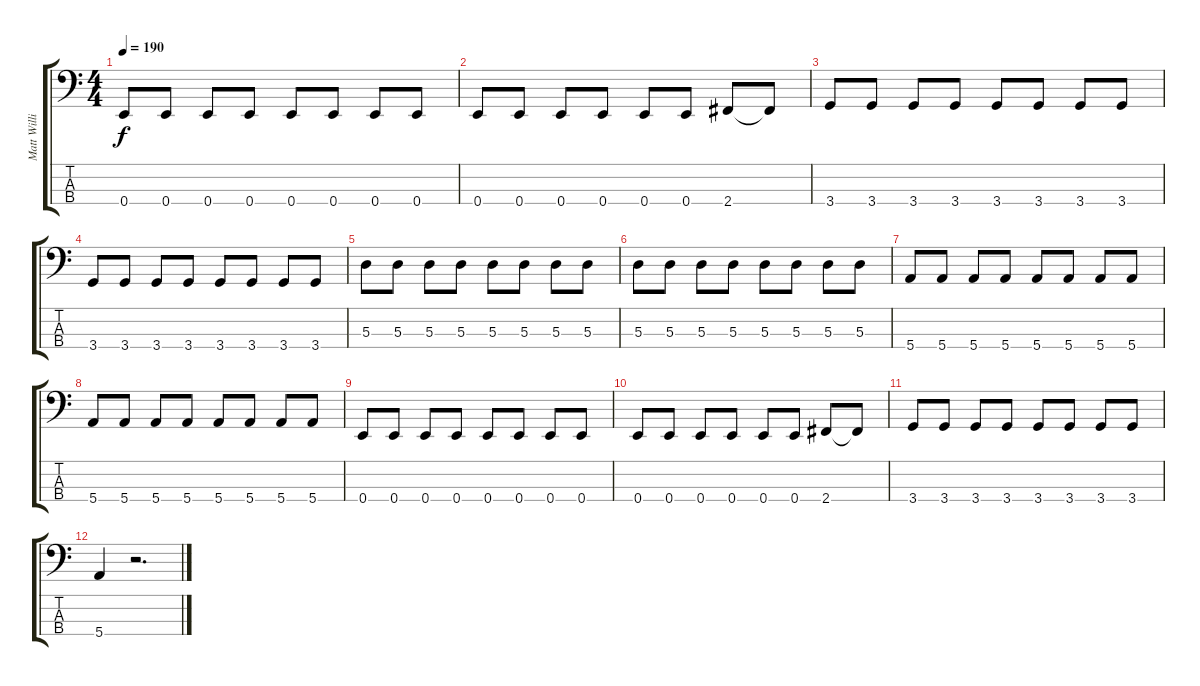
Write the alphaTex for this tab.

\track ("Matt Willis" "Matt Willi") {instrument electricbasspick}
\staff {score tabs}
\tuning (G2 D2 A1 E1) {hide}
\ts (4 4)
\tempo 190
\clef f4
\ks c
0.4.8{dy f} 0.4.8 0.4.8 0.4.8 0.4.8 0.4.8 0.4.8 0.4.8 |
0.4.8 0.4.8 0.4.8 0.4.8 0.4.8 0.4.8 2.4.8 2.4{t}.8 |
3.4.8 3.4.8 3.4.8 3.4.8 3.4.8 3.4.8 3.4.8 3.4.8 |
3.4.8 3.4.8 3.4.8 3.4.8 3.4.8 3.4.8 3.4.8 3.4.8 |
5.3.8 5.3.8 5.3.8 5.3.8 5.3.8 5.3.8 5.3.8 5.3.8 |
5.3.8 5.3.8 5.3.8 5.3.8 5.3.8 5.3.8 5.3.8 5.3.8 |
5.4.8 5.4.8 5.4.8 5.4.8 5.4.8 5.4.8 5.4.8 5.4.8 |
5.4.8 5.4.8 5.4.8 5.4.8 5.4.8 5.4.8 5.4.8 5.4.8 |
0.4.8 0.4.8 0.4.8 0.4.8 0.4.8 0.4.8 0.4.8 0.4.8 |
0.4.8 0.4.8 0.4.8 0.4.8 0.4.8 0.4.8 2.4.8 2.4{t}.8 |
3.4.8 3.4.8 3.4.8 3.4.8 3.4.8 3.4.8 3.4.8 3.4.8 |
5.4.4 r.2{d}
